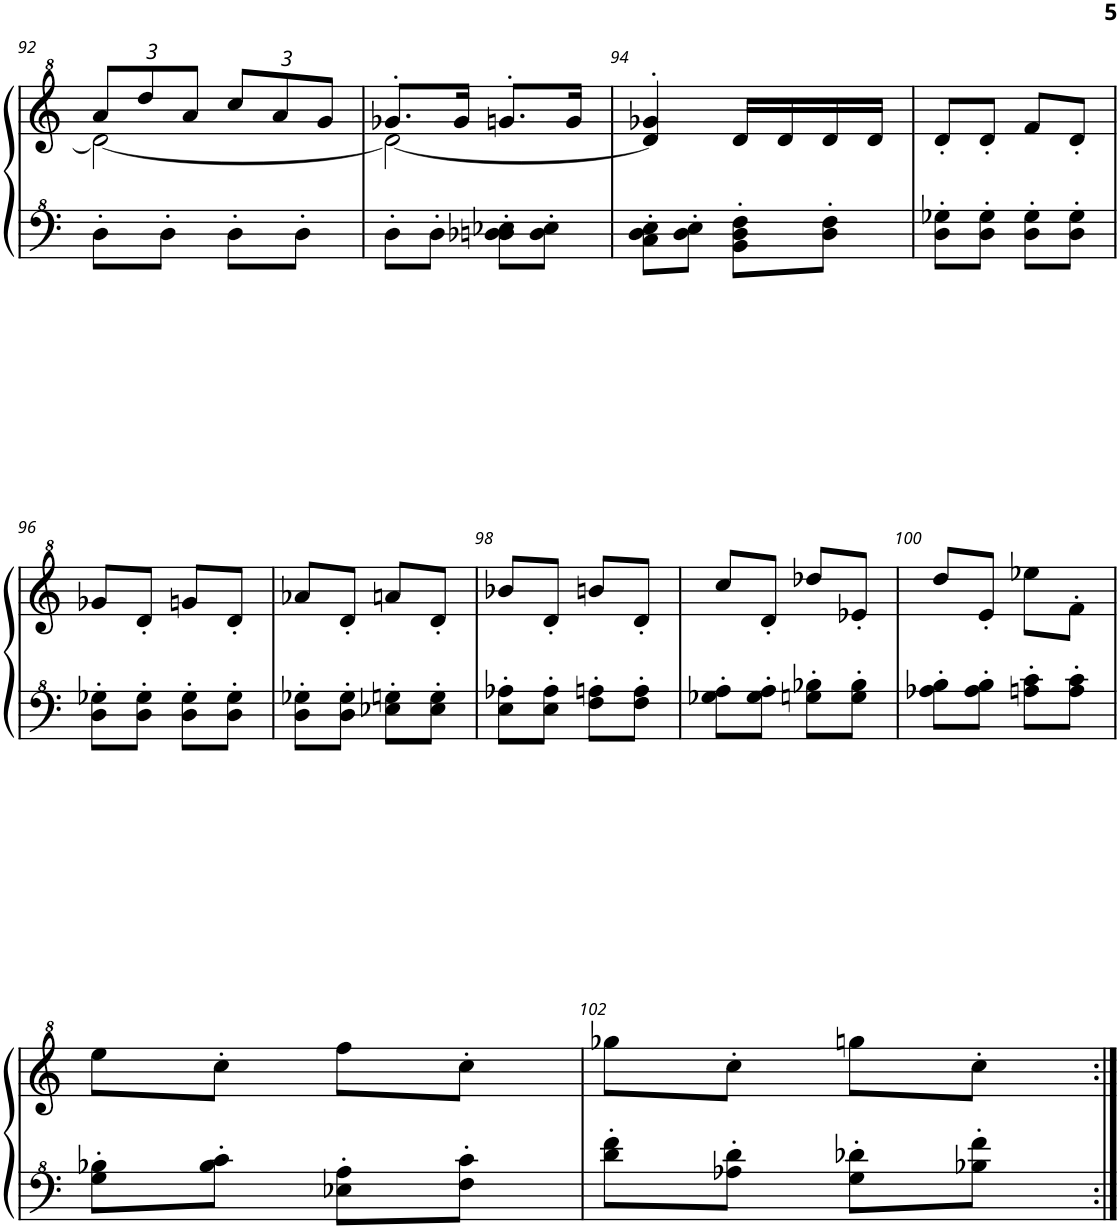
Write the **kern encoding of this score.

**kern	**kern
*part1	*part1
*staff2	*staff1
*I"Piano, Right	*
*I'Pno.	*
!!LO:PB:g=z
*clefF^4	*clefG^2
*k[]	*k[]
*M2/4	*M2/4
*	*Xbrackettup
=92	=92
*	*^
8d'\L	12aa/L	2dd\_
.	12ddd/	.
8d'\J	.	.
.	12aa/J	.
8d'\L	12ccc/L	.
.	12aa/	.
8d'\J	.	.
.	12gg/J	.
=93	=93	=93
8d'\L	8.gg-X'/L	2dd\_
8d'\J	.	.
.	16gg-/Jk	.
8d-X\' 8dn\' 8e-X\'L	8.ggn'/L	.
8d\' 8e-\'J	.	.
.	16gg/Jk	.
=94	=94	=94
8c\' 8d\' 8e\'L	4gg-X'/	4dd/]
8d\' 8e\'J	.	.
8B\' 8d\' 8f\'L	16dd/LL	4ryy
.	16dd/	.
8d\' 8f\'J	16dd/	.
.	16dd/JJ	.
*	*v	*v
=95	=95
8d\' 8g-X\'L	8dd'/L
8d\' 8g-\'J	8dd'/J
8d\' 8g-\'L	8ff/L
8d\' 8g-\'J	8dd'/J
!!LO:LB:g=z
=96	=96
8d\' 8g-X\'L	8gg-X/L
8d\' 8g-\'J	8dd'/J
8d\' 8g-\'L	8ggn/L
8d\' 8g-\'J	8dd'/J
=97	=97
8d\' 8g-X\'L	8aa-X/L
8d\' 8g-\'J	8dd'/J
8e-X\' 8gn\'L	8aan/L
8e-\' 8g\'J	8dd'/J
=98	=98
8e\' 8a-X\'L	8bb-X/L
8e\' 8a-\'J	8dd'/J
8f\' 8an\'L	8bbn/L
8f\' 8a\'J	8dd'/J
=99	=99
8g-X\' 8a\'L	8ccc/L
8g-\' 8a\'J	8dd'/J
8gn\' 8b-X\'L	8ddd-X/L
8g\' 8b-\'J	8ee-X'/J
=100	=100
8a-X\' 8b\'L	8ddd/L
8a-\' 8b\'J	8ee'/J
8an\' 8cc\'L	8eee-X\L
8a\' 8cc\'J	8ff'\J
!!LO:LB:g=z
=101	=101
8g\' 8b-X\'L	8eee\L
8b-\' 8cc\'J	8ccc'\J
8e-X\' 8a\'L	8fff\L
8f\' 8cc\'J	8ccc'\J
=102	=102
8dd\' 8ff\'L	8ggg-X\L
8a-X\' 8dd\'J	8ccc'\J
8g\' 8dd-X\'L	8gggn\L
8b-X\' 8ff\'J	8ccc'\J
=:|!	=:|!
*-	*-
